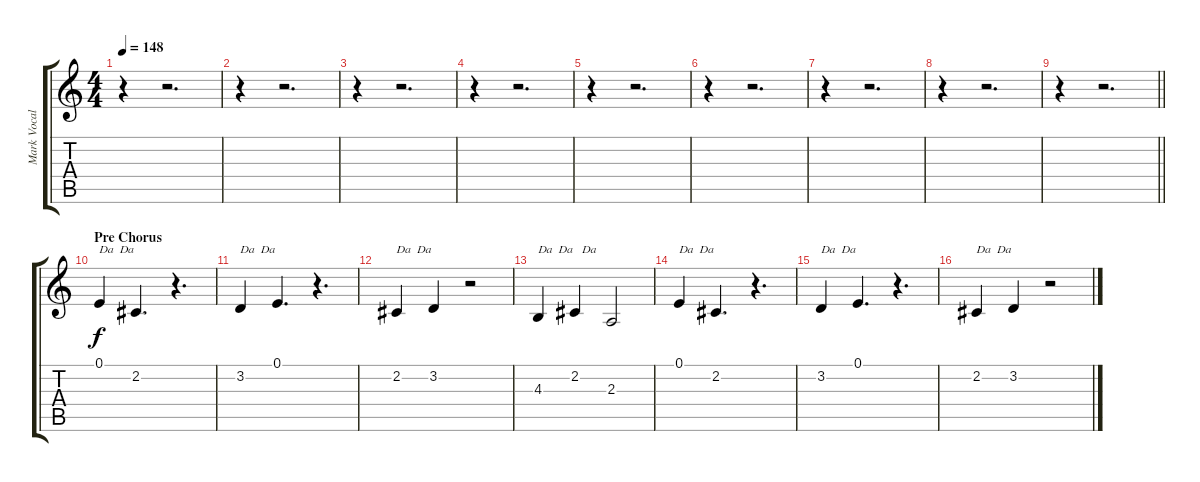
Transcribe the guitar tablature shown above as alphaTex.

\track ("Mark Vocals" "Mark Vocal") {instrument bassoon}
\staff {score tabs}
\tuning (E4 B3 G3 D3 A2 E2) {hide}
\ts (4 4)
\tempo 148
\clef g2
\ks c
r.4{dy f} r.2{d} |
r.4 r.2{d} |
r.4 r.2{d} |
r.4 r.2{d} |
r.4 r.2{d} |
r.4 r.2{d} |
r.4 r.2{d} |
r.4 r.2{d} |
\barLineRight lightlight
r.4 r.2{d} |
\section ("" "Pre Chorus")
0.1.4{txt "Da  Da"} 2.2.4{d} r.4{d} |
3.2.4{txt "Da  Da"} 0.1.4{d} r.4{d} |
2.2.4{txt "Da  Da"} 3.2.4 r.2 |
4.3.4{txt "Da  Da   Da"} 2.2.4 2.3.2 |
0.1.4{txt "Da  Da"} 2.2.4{d} r.4{d} |
3.2.4{txt "Da  Da"} 0.1.4{d} r.4{d} |
2.2.4{txt "Da  Da"} 3.2.4 r.2
